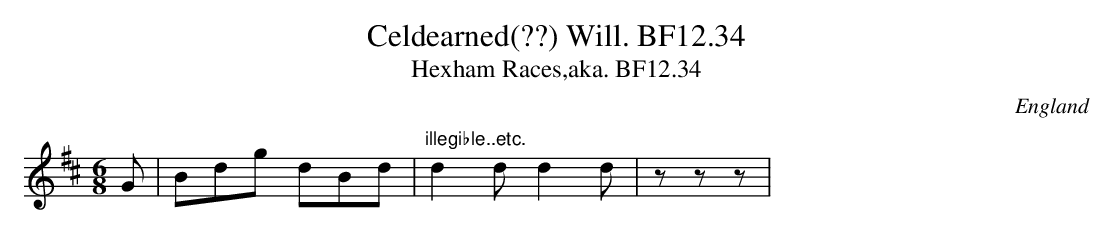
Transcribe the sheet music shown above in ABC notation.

X:1
T:Celdearned(??) Will. BF12.34
T:Hexham Races,aka. BF12.34
M:6/8
O:England
notC:In T.Browne's hand
K:D major
G|Bdg dBd|"illegible..etc."d2dd2d|zzz|
